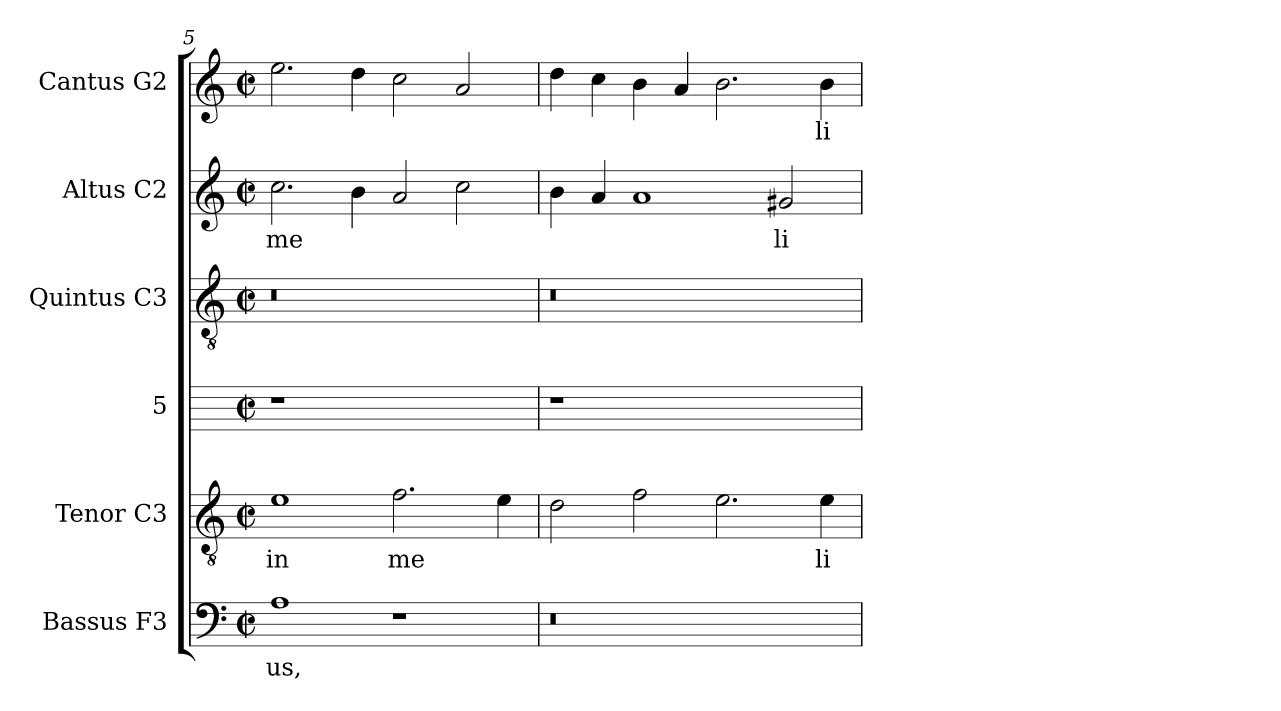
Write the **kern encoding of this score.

**kern	**text	**kern	**text	**kern	**kern	**kern	**text	**kern	**text
*part6	*part6	*part5	*part5	*part4	*part3	*part2	*part2	*part1	*part1
*staff6	*staff6	*staff5	*staff5	*staff4	*staff3	*staff2	*staff2	*staff1	*staff1
*I"Bassus  F3	*	*I"Tenor  C3	*	*I"5	*I"Quintus  C3	*I"Altus  C2	*	*I"Cantus  G2	*
*I'B	*	*I'T	*	*	*	*I'A	*	*I'C	*
*clefF4	*	*clefGv2	*	*	*clefGv2	*clefG2	*	*clefG2	*
*k[]	*	*k[]	*	*k[]	*k[]	*k[]	*	*k[]	*
*C:	*	*C:	*	*C:	*C:	*C:	*	*C:	*
*M2/2	*	*M2/2	*	*M2/2	*M2/2	*M2/2	*	*M2/2	*
*met(c|)	*	*met(c|)	*	*met(c|)	*met(c|)	*met(c|)	*	*met(c|)	*
=5	=5	=5	=5	=5	=5	=5	=5	=5	=5
!	!LO:LY:b:cj	!	!LO:LY:b:cj	!	!	!	!LO:LY:b:cj	!	!LO:LY:b:cj
1A	-us,	1e	in	1r	0r	2.cc\	me-	2.ee\	--
!	!	!	!	!	!	!	!LO:LY:b:cj	!	!LO:LY:b:cj
.	.	.	.	.	.	4b\	--	4dd\	--
!	!	!	!LO:LY:b:cj	!	!	!	!LO:LY:b:cj	!	!LO:LY:b:cj
1r	.	2.f\	me-	1ryy	.	2a/	--	2cc\	--
!	!	!	!	!	!	!	!LO:LY:b:cj	!	!LO:LY:b:cj
.	.	.	.	.	.	2cc\	--	2a/	--
!	!	!	!LO:LY:b:cj	!	!	!	!	!	!
.	.	4e\	--	.	.	.	.	.	.
=6	=6	=6	=6	=6	=6	=6	=6	=6	=6
!	!	!	!LO:LY:b:cj	!	!	!	!LO:LY:b:cj	!	!LO:LY:b:cj
0r	.	2d\	--	1r	0r	4b\	--	4dd\	--
!	!	!	!	!	!	!	!LO:LY:b:cj	!	!LO:LY:b:cj
.	.	.	.	.	.	4a/	--	4cc\	--
!	!	!	!LO:LY:b:cj	!	!	!	!LO:LY:b:cj	!	!LO:LY:b:cj
.	.	2f\	--	.	.	1a	--	4b\	--
!	!	!	!	!	!	!	!	!	!LO:LY:b:cj
.	.	.	.	.	.	.	.	4a/	--
!	!	!	!LO:LY:b:cj	!	!	!	!	!	!LO:LY:b:cj
.	.	2.e\	--	1ryy	.	.	.	2.b\	--
!	!	!	!	!	!	!	!LO:LY:b:cj	!	!
.	.	.	.	.	.	2g#X/	-li-	.	.
!	!	!	!LO:LY:b:cj	!	!	!	!	!	!LO:LY:b:cj
.	.	4e\	-li-	.	.	.	.	4b\	-li-
=	=	=	=	=	=	=	=	=	=
*-	*-	*-	*-	*-	*-	*-	*-	*-	*-
